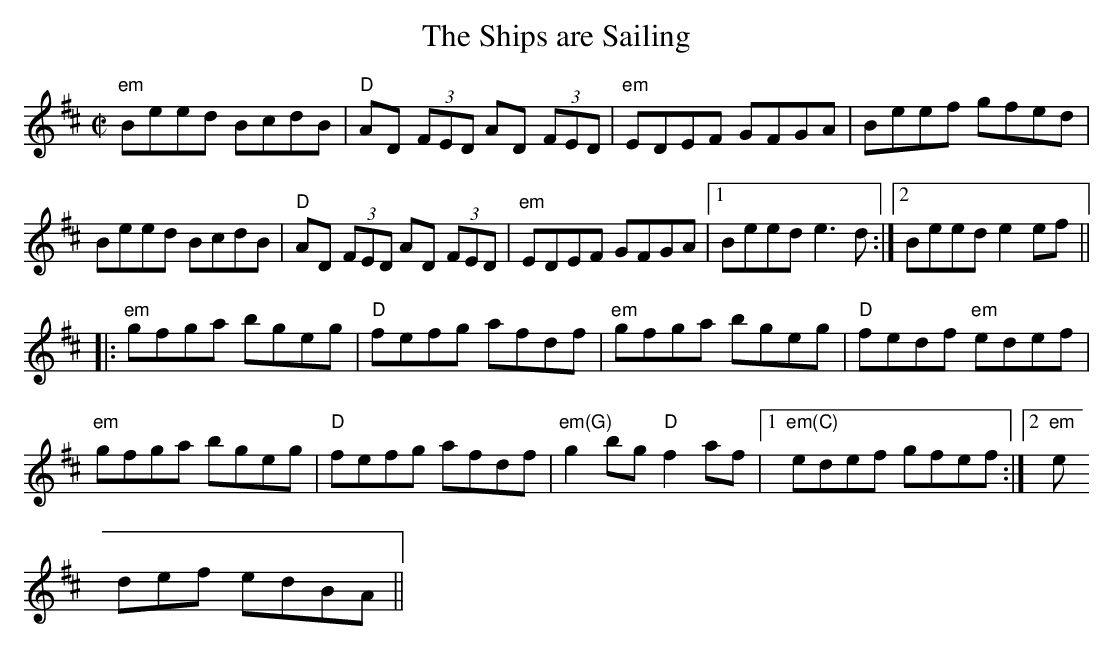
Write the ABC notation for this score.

X:1
T:Ships are Sailing, The
M:C|
L:1/8
K:EDor
"em"Beed BcdB|"D"AD (3FED AD (3FED|"em"EDEF GFGA|Beef gfed|
Beed BcdB|"D"AD (3FED AD (3FED|"em"EDEF GFGA|1Beed e3 d:|2Beed e2 ef||
|:"em"gfga bgeg|"D"fefg afdf|"em"gfga bgeg|"D"fedf "em"edef|
"em"gfga bgeg|"D"fefg afdf|"em(G)"g2bg "D"f2af|1"em(C)"edef gfef:|2"em"e
def edBA||
